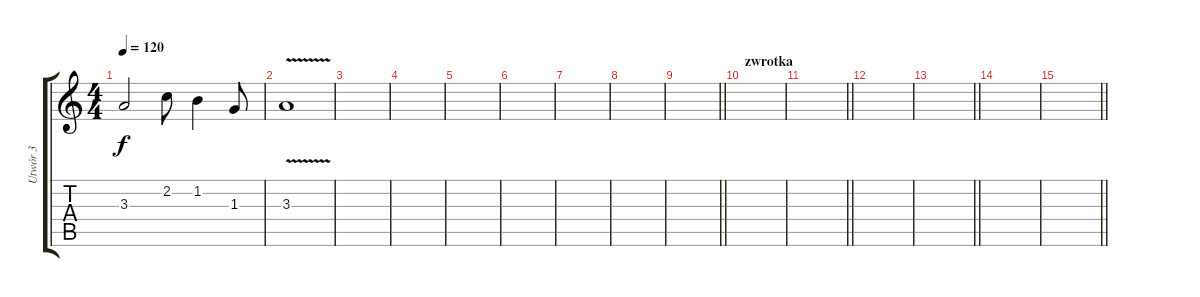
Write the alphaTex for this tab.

\track ("Utwór 3" "Utwór 3") {instrument overdrivenguitar}
\staff {score tabs}
\tuning (Eb4 Bb3 Gb3 Db3 Ab2 Eb2) {hide}
\ts (4 4)
\tempo 120
\clef g2
\ks c
3.3{t}.2{dy f} 2.2.8 1.2.4 1.3.8 |
3.3{v}.1 |
|
|
|
|
|
|
\barLineRight lightlight
|
\section ("" "zwrotka")
|
\barLineRight lightlight
|
|
\barLineRight lightlight
|
|
\barLineRight lightlight
